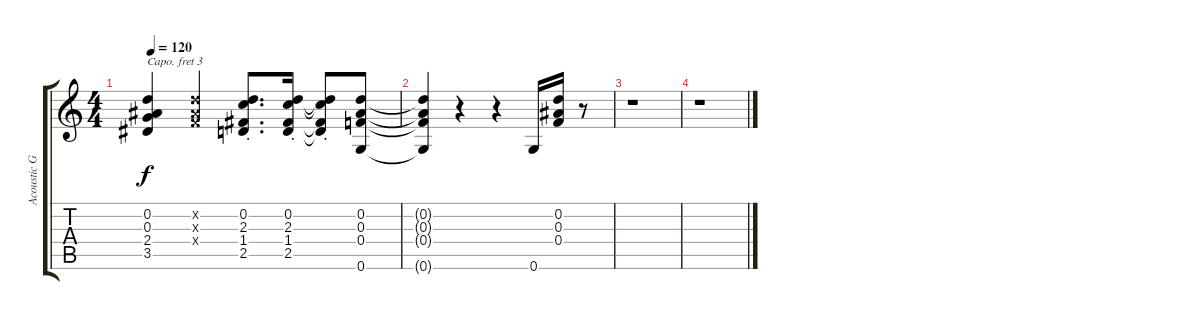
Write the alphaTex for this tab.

\track ("Acoustic Guitar (Capo 3)" "Acoustic G") {instrument acousticguitarsteel}
\staff {score tabs}
\capo 3
\tuning (E4 B3 G3 D3 A2 E2) {hide}
\ts (4 4)
\tempo 120
\clef g2
\ks c
(0.2 0.3 2.4 3.5).4{dy f} (0.2{x} 0.3{x} 0.4{x}).4 (0.2{st} 2.3{st} 1.4{st} 2.5{st}).8{d} (0.2{st} 2.3{st} 1.4{st} 2.5{st}).16 (0.2{st t} 2.3{st t} 1.4{st t} 2.5{st t}).8 (0.2 0.3 0.4 0.6).8 |
(0.2{t} 0.3{t} 0.4{t} 0.6{t}).4 r.4 r.4 0.6.16 (0.2 0.3 0.4).16 r.8 |
r.1 |
r.1
